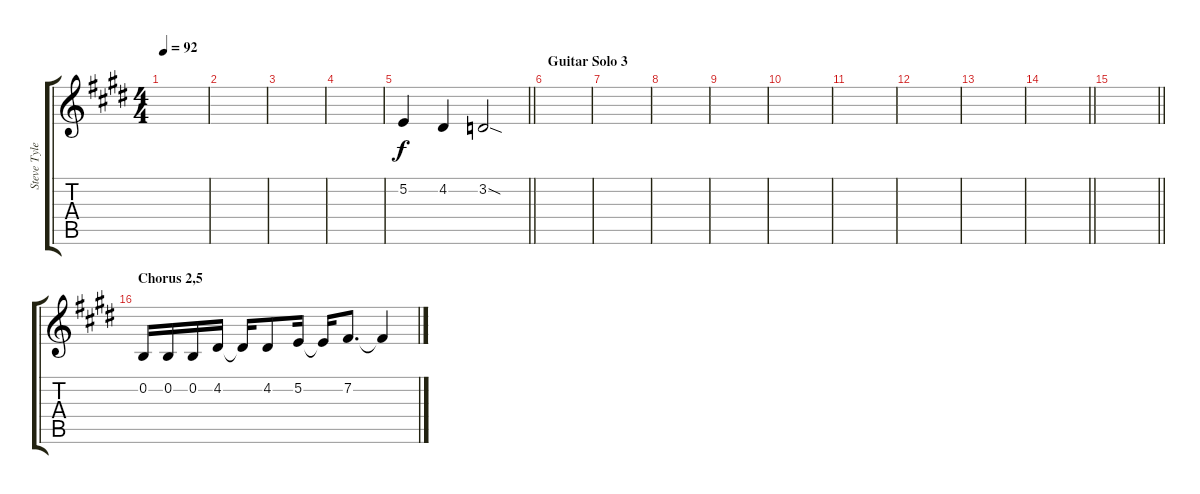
\track ("Steve Tyler" "Steve Tyle") {instrument lead5charang}
\staff {score tabs}
\tuning (E4 B3 G3 D3 A2 E2) {hide}
\ts (4 4)
\tempo 92
\clef g2
\ks e
|
|
|
|
\barLineRight lightlight
5.2.4 4.2.4 3.2{sod}.2 |
\section ("" "Guitar Solo 3")
|
|
|
|
|
|
|
|
\barLineRight lightlight
|
\barLineRight lightlight
|
\section ("" "Chorus 2,5")
0.2.16 0.2.16 0.2.16 4.2.16 4.2{t}.16 4.2.8 5.2.16 5.2{t}.16 7.2.8{d} 7.2{t}.4
